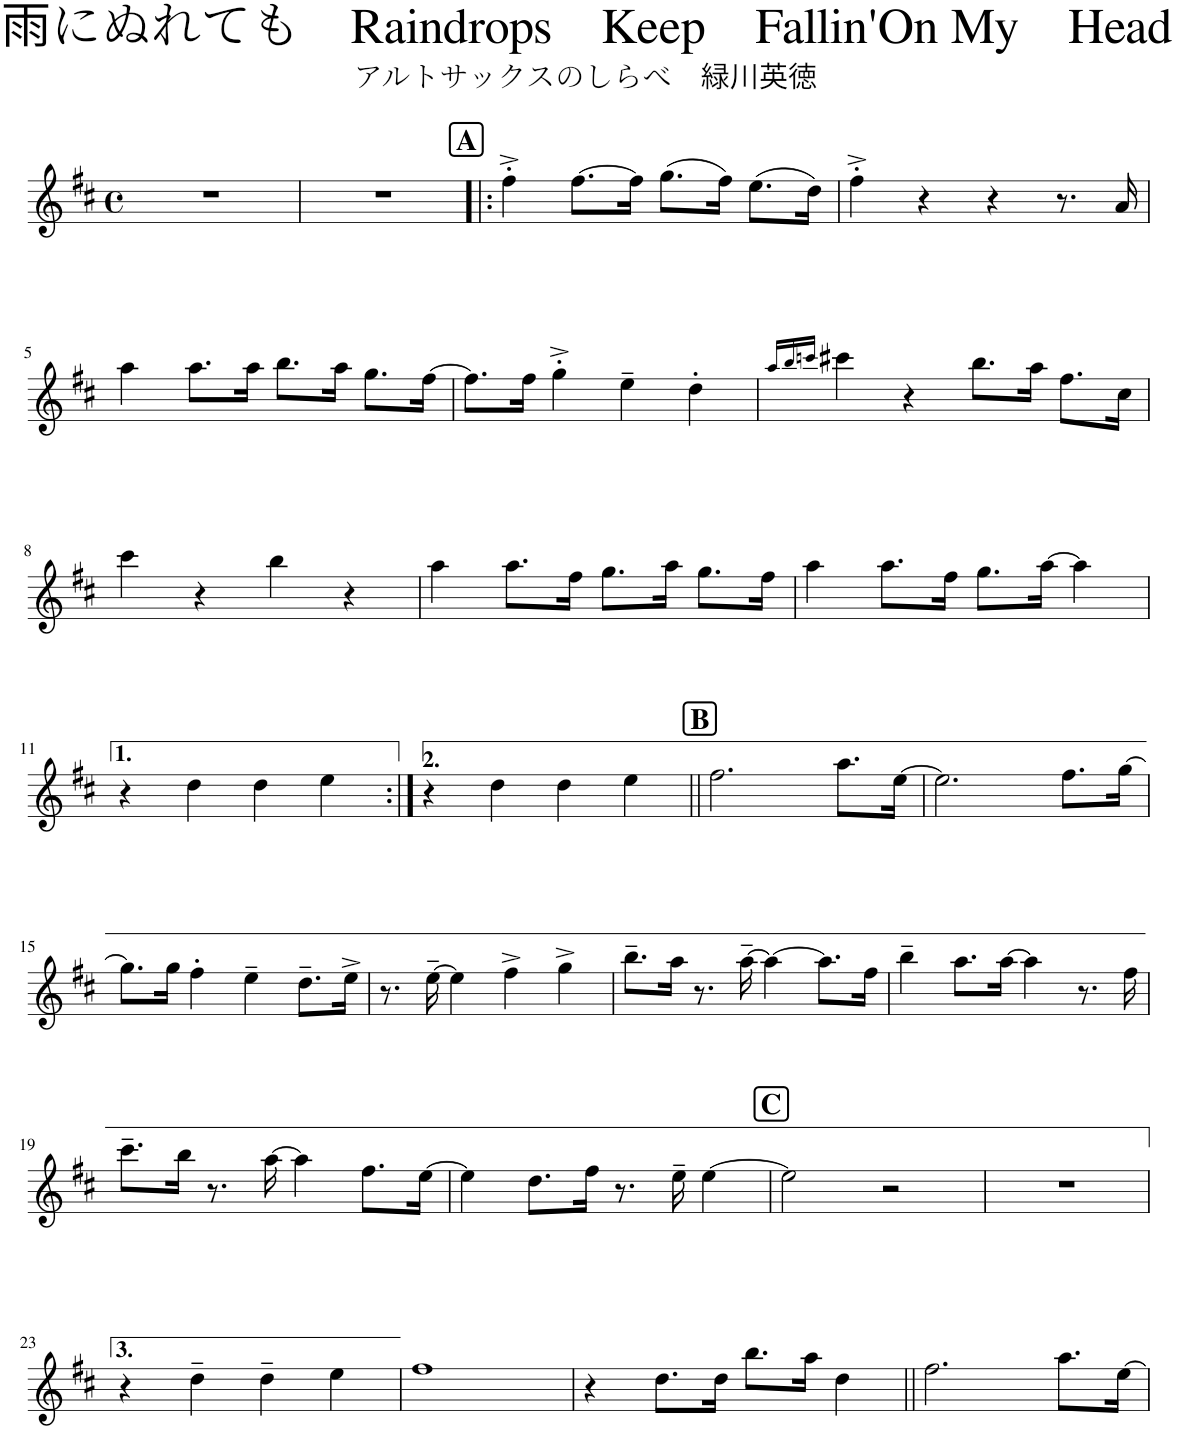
**kern
*part1
*staff1
*I"Piano
*I'Pno.
*clefG2
*k[f#c#]
*M4/4
*met(c)
=1
1r
=2
1r
!!LO:REH:place=s1:a:B:cj:fs=14:t=A
=3!|:
4ff#'^\
[8.ff#\L
16ff#\Jk]
(8.gg\L
16ff#\Jk)
(8.ee\L
16dd\Jk)
=4
4ff#'^\
4r
4r
8.r
16a/
!!LO:LB:g=z
=5
4aa\
8.aa\L
16aa\Jk
8.bb\L
16aa\Jk
8.gg\L
[16ff#\Jk
=6
8.ff#\L]
16ff#\Jk
4gg'^\
4ee~\
4dd'\
=7
16qaa/LL
16qbb/
16qcccn/JJ
4ccc#X\
4r
8.bb\L
16aa\Jk
8.ff#\L
16cc#\Jk
!!LO:LB:g=z
=8
4ccc#\
4r
4bb\
4r
=9
4aa\
8.aa\L
16ff#\Jk
8.gg\L
16aa\Jk
8.gg\L
16ff#\Jk
=10
4aa\
8.aa\L
16ff#\Jk
8.gg\L
[16aa\Jk
4aa\]
!!LO:LB:g=z
=11
4r
4dd\
4dd\
4ee\
=12:|!
4r
4dd\
4dd\
4ee\
!!LO:REH:place=s1:a:B:cj:fs=14:t=B
=13||
2.ff#\
8.aa\L
[16ee\Jk
=14
2.ee\]
8.ff#\L
[16gg\Jk
!!LO:LB:g=z
=15
8.gg\L]
16gg\Jk
4ff#'\
4ee~\
8.dd~\L
16ee^\Jk
=16
8.r
[16ee~\
4ee\]
4ff#^\
4gg^\
=17
8.bb~\L
16aa\Jk
8.r
[16aa~\
4aa\_
8.aa\L]
16ff#\Jk
=18
4bb~\
8.aa\L
[16aa\Jk
4aa\]
8.r
16ff#\
!!LO:LB:g=z
=19
8.ccc#~\L
16bb\Jk
8.r
[16aa\
4aa\]
8.ff#\L
[16ee\Jk
=20
4ee\]
8.dd\L
16ff#\Jk
8.r
16ee~\
[4ee\
!!LO:REH:place=s1:a:B:cj:fs=14:t=C
=21
2ee\]
2r
=22
1r
!!LO:LB:g=z
=23
4r
4dd~\
4dd~\
4ee\
=24
1ff#
=25
4r
8.dd\L
16dd\Jk
8.bb\L
16aa\Jk
4dd\
=26||
2.ff#\
8.aa\L
[16ee\Jk
=
*-
